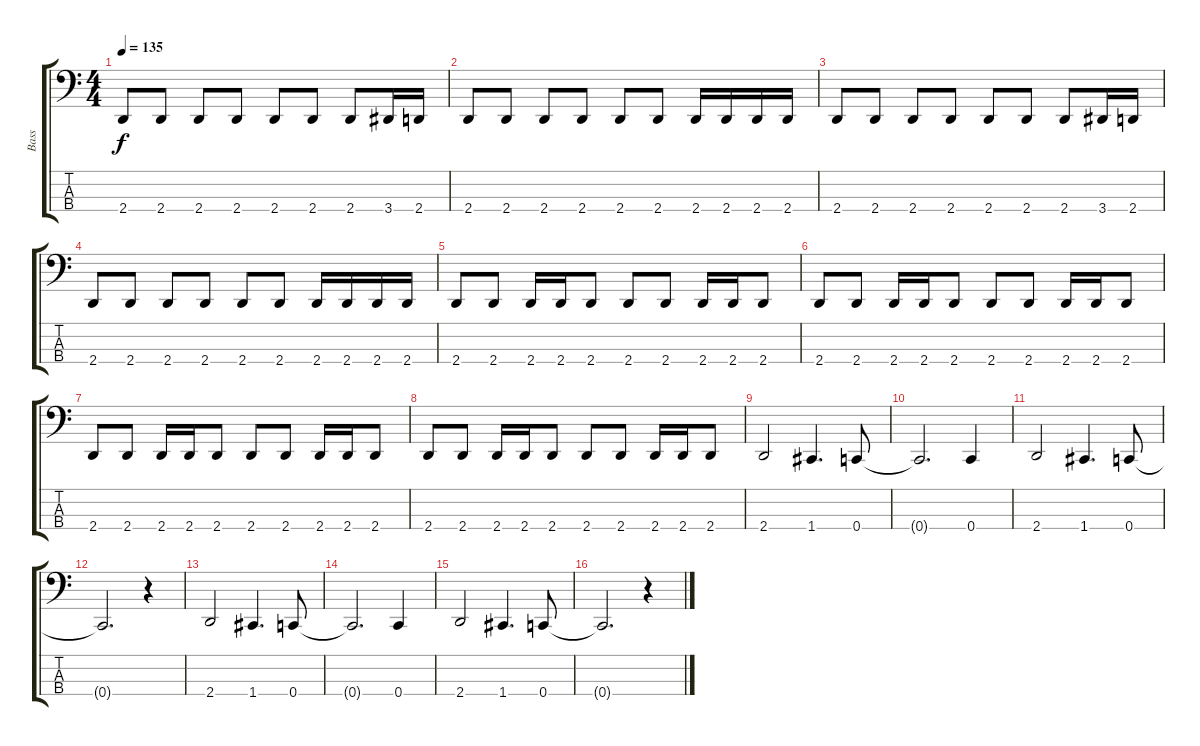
\track ("Bass" "Bass") {instrument electricbassfinger}
\staff {score tabs}
\tuning (F2 C2 G1 C1) {hide}
\ts (4 4)
\tempo 135
\clef f4
\ks c
2.4.8{dy f instrument electricbassfinger} 2.4.8 2.4.8 2.4.8 2.4.8 2.4.8 2.4.8 3.4.16 2.4.16 |
2.4.8 2.4.8 2.4.8 2.4.8 2.4.8 2.4.8 2.4.16 2.4.16 2.4.16 2.4.16 |
2.4.8 2.4.8 2.4.8 2.4.8 2.4.8 2.4.8 2.4.8 3.4.16 2.4.16 |
2.4.8 2.4.8 2.4.8 2.4.8 2.4.8 2.4.8 2.4.16 2.4.16 2.4.16 2.4.16 |
2.4.8 2.4.8 2.4.16 2.4.16 2.4.8 2.4.8 2.4.8 2.4.16 2.4.16 2.4.8 |
2.4.8 2.4.8 2.4.16 2.4.16 2.4.8 2.4.8 2.4.8 2.4.16 2.4.16 2.4.8 |
2.4.8 2.4.8 2.4.16 2.4.16 2.4.8 2.4.8 2.4.8 2.4.16 2.4.16 2.4.8 |
2.4.8 2.4.8 2.4.16 2.4.16 2.4.8 2.4.8 2.4.8 2.4.16 2.4.16 2.4.8 |
2.4.2 1.4.4{d} 0.4.8 |
0.4{t}.2{d} 0.4.4 |
2.4.2 1.4.4{d} 0.4.8 |
0.4{t}.2{d} r.4 |
2.4.2 1.4.4{d} 0.4.8 |
0.4{t}.2{d} 0.4.4 |
2.4.2 1.4.4{d} 0.4.8 |
0.4{t}.2{d} r.4
